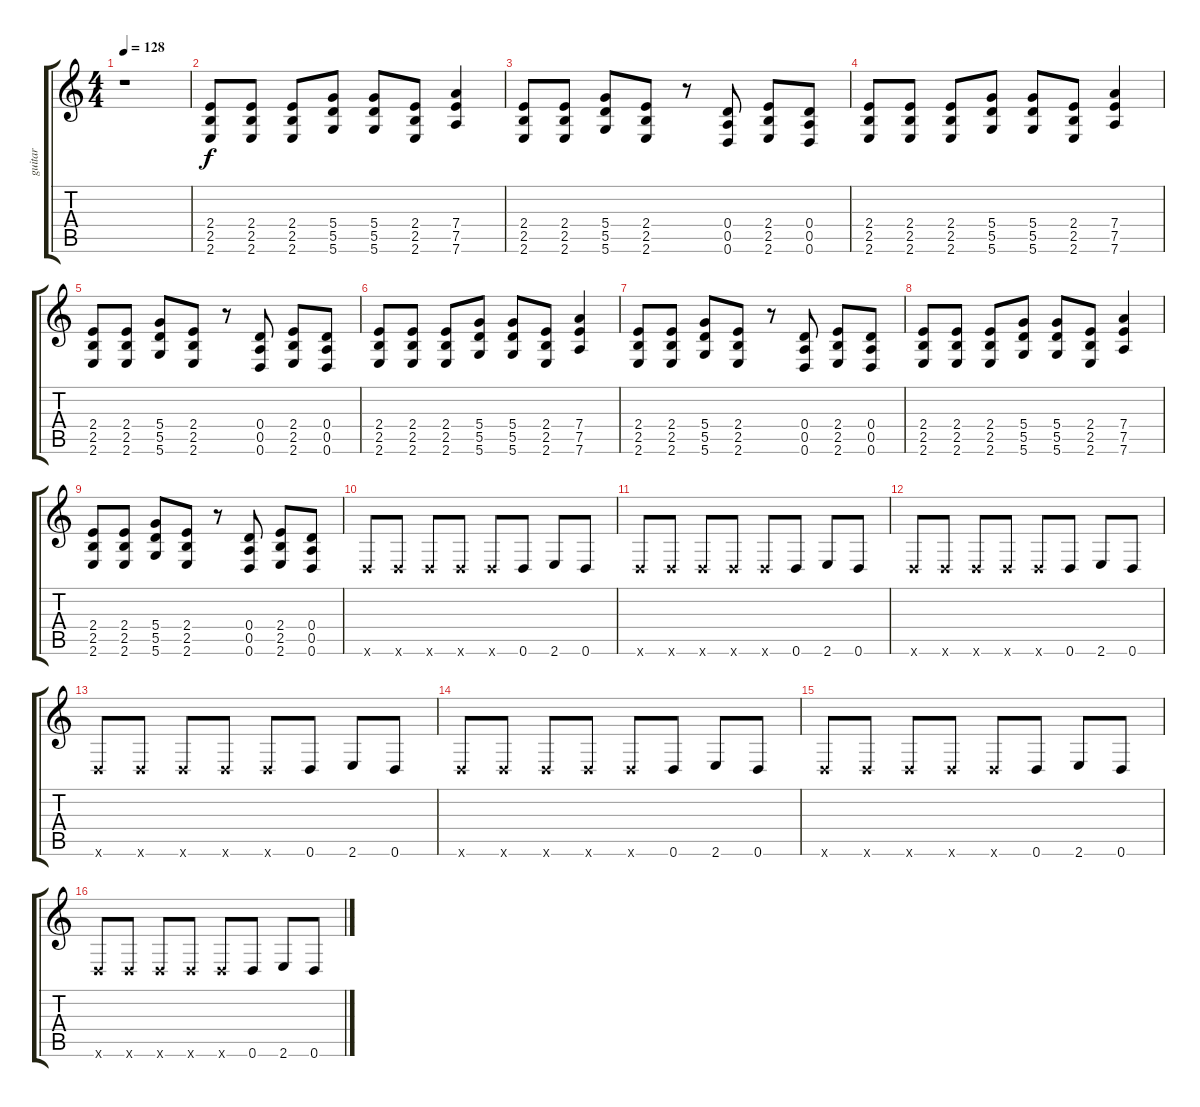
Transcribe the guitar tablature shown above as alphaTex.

\track ("guitar" "guitar") {instrument distortionguitar}
\staff {score tabs}
\tuning (E4 B3 G3 D3 A2 D2) {hide}
\ts (4 4)
\tempo 128
\clef g2
\ks c
r.1{dy f instrument distortionguitar} |
(2.4 2.5 2.6).8 (2.4 2.5 2.6).8 (2.4 2.5 2.6).8 (5.4 5.5 5.6).8 (5.4 5.5 5.6).8 (2.4 2.5 2.6).8 (7.4 7.5 7.6).4 |
(2.4 2.5 2.6).8 (2.4 2.5 2.6).8 (5.4 5.5 5.6).8 (2.4 2.5 2.6).8 r.8 (0.4 0.5 0.6).8 (2.4 2.5 2.6).8 (0.4 0.5 0.6).8 |
(2.4 2.5 2.6).8 (2.4 2.5 2.6).8 (2.4 2.5 2.6).8 (5.4 5.5 5.6).8 (5.4 5.5 5.6).8 (2.4 2.5 2.6).8 (7.4 7.5 7.6).4 |
(2.4 2.5 2.6).8 (2.4 2.5 2.6).8 (5.4 5.5 5.6).8 (2.4 2.5 2.6).8 r.8 (0.4 0.5 0.6).8 (2.4 2.5 2.6).8 (0.4 0.5 0.6).8 |
(2.4 2.5 2.6).8 (2.4 2.5 2.6).8 (2.4 2.5 2.6).8 (5.4 5.5 5.6).8 (5.4 5.5 5.6).8 (2.4 2.5 2.6).8 (7.4 7.5 7.6).4 |
(2.4 2.5 2.6).8 (2.4 2.5 2.6).8 (5.4 5.5 5.6).8 (2.4 2.5 2.6).8 r.8 (0.4 0.5 0.6).8 (2.4 2.5 2.6).8 (0.4 0.5 0.6).8 |
(2.4 2.5 2.6).8 (2.4 2.5 2.6).8 (2.4 2.5 2.6).8 (5.4 5.5 5.6).8 (5.4 5.5 5.6).8 (2.4 2.5 2.6).8 (7.4 7.5 7.6).4 |
(2.4 2.5 2.6).8 (2.4 2.5 2.6).8 (5.4 5.5 5.6).8 (2.4 2.5 2.6).8 r.8 (0.4 0.5 0.6).8 (2.4 2.5 2.6).8 (0.4 0.5 0.6).8 |
0.6{x}.8{volume 9 instrument distortionguitar} 0.6{x}.8 0.6{x}.8 0.6{x}.8 0.6{x}.8 0.6.8 2.6.8 0.6.8 |
0.6{x}.8 0.6{x}.8 0.6{x}.8 0.6{x}.8 0.6{x}.8 0.6.8 2.6.8 0.6.8 |
0.6{x}.8 0.6{x}.8 0.6{x}.8 0.6{x}.8 0.6{x}.8 0.6.8 2.6.8 0.6.8 |
0.6{x}.8 0.6{x}.8 0.6{x}.8 0.6{x}.8 0.6{x}.8 0.6.8 2.6.8 0.6.8 |
0.6{x}.8 0.6{x}.8 0.6{x}.8 0.6{x}.8 0.6{x}.8 0.6.8 2.6.8 0.6.8 |
0.6{x}.8 0.6{x}.8 0.6{x}.8 0.6{x}.8 0.6{x}.8 0.6.8 2.6.8 0.6.8 |
0.6{x}.8 0.6{x}.8 0.6{x}.8 0.6{x}.8 0.6{x}.8 0.6.8 2.6.8 0.6.8
